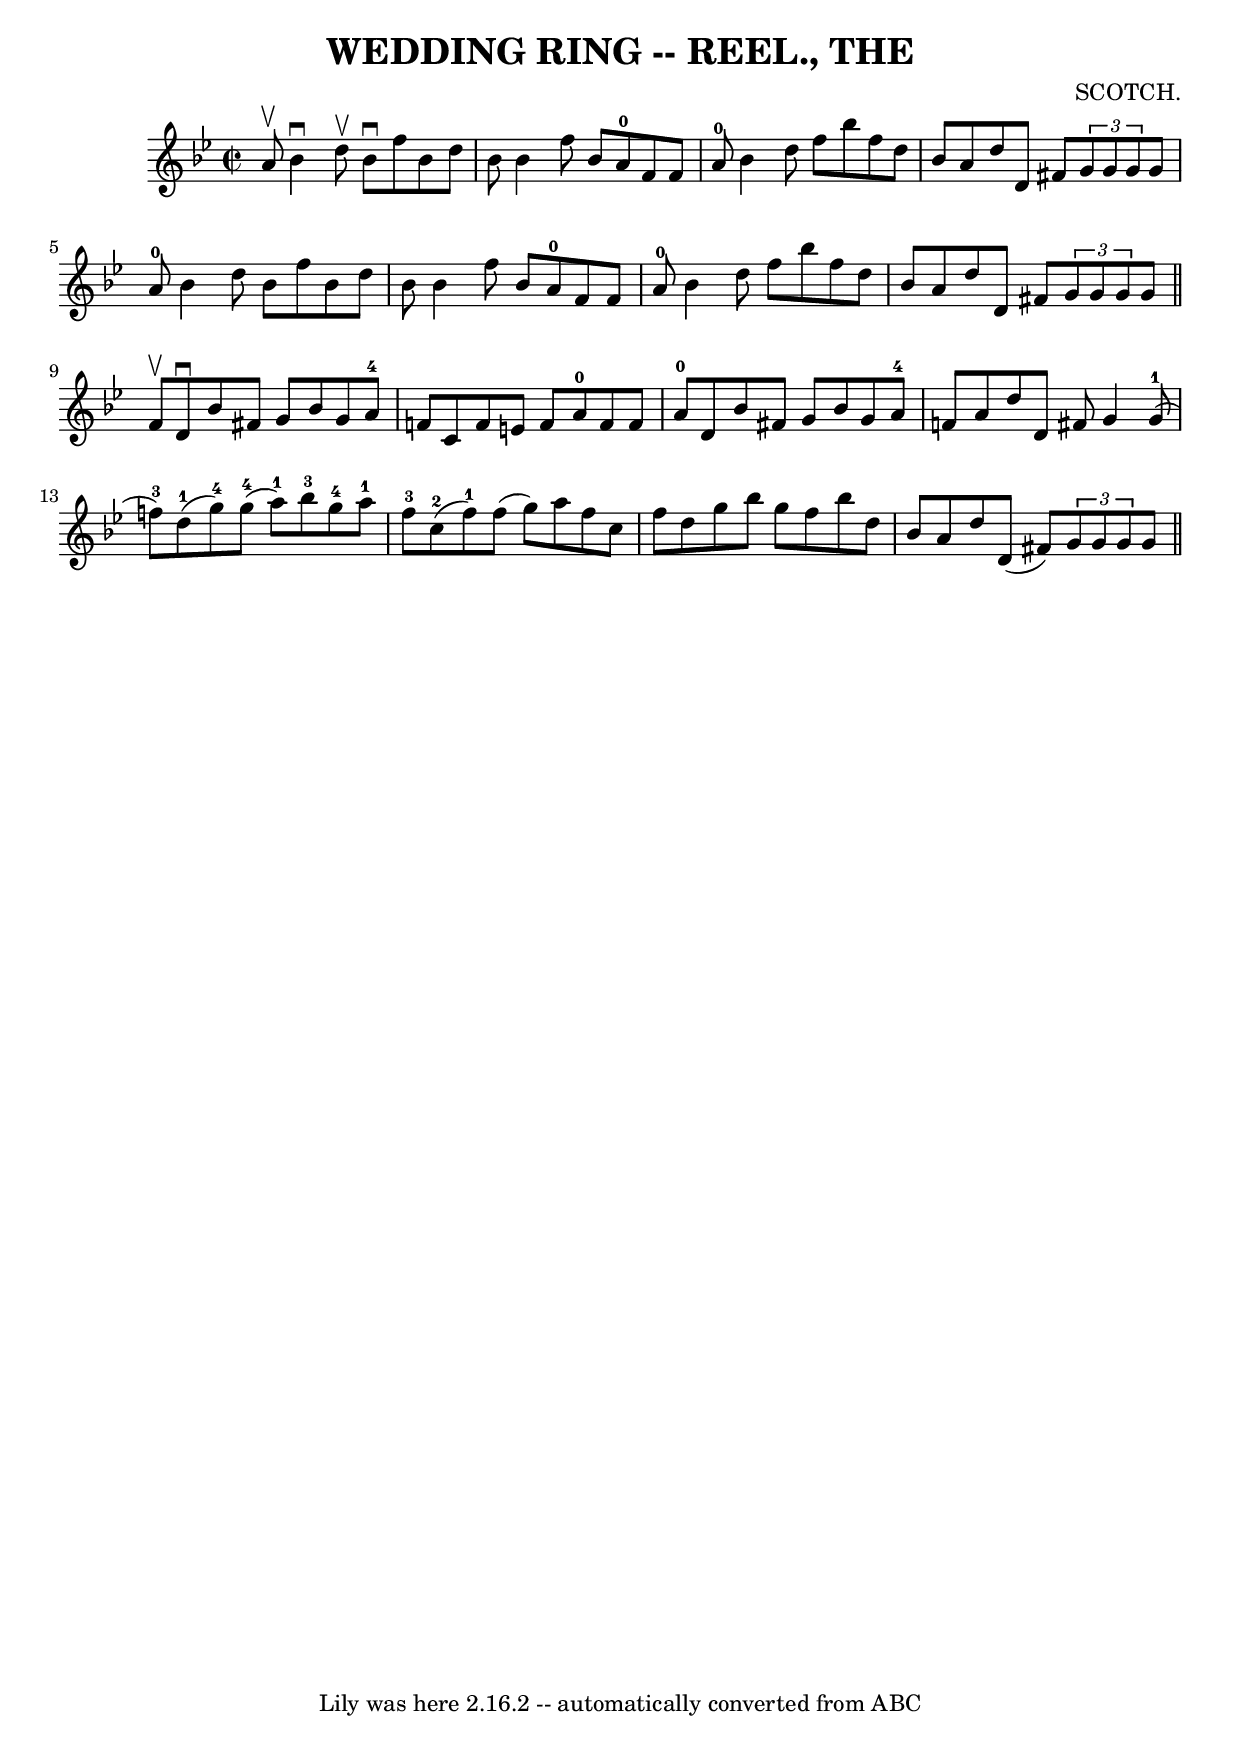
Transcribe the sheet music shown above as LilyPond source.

\version "2.16.2"
\include "Mammoth.ily"
\header {
  %% book = "Coles"
  composer = "SCOTCH."
  crossRefNumber = "2"
  footnotes = ""
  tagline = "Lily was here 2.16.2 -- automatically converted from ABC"
  title = "WEDDING RING -- REEL., THE"

}
voicedefault =  {


  \override Staff.TimeSignature #'style = #'C
  \time 2/2 
  \key bes \major a'8^\upbow |
  bes'4^\downbow d''8^\upbow bes'8^\downbow f''8 bes'8 d''8 bes'8  |
  bes'4    
  f''8 bes'8 a'8-0 f'8 f'8 a'8-0 |
  bes'4 d''8   
  f''8 bes''8 f''8 d''8 bes'8  |
  a'8 d''8 d'8    
  fis'8    \times 2/3 { g'8 g'8 g'8  
		      } g'8 a'8-0 |
  
  bes'4 d''8 bes'8 f''8 bes'8 d''8 bes'8  |
  bes'4    
  f''8 bes'8 a'8-0 f'8 f'8 a'8-0 |
  bes'4 d''8   
  f''8 bes''8 f''8 d''8 bes'8  |
  a'8 d''8 d'8    
  fis'8    \times 2/3 { g'8 g'8 g'8  
		      } g'8  \bar "||" f'8^\upbow  |
  d'8^\downbow bes'8 fis'8 g'8 bes'8 g'8 a'8-4   
  f'!8  |
  c'8 f'8 e'8 f'8 a'8-0 f'8 f'8 a'8-0 |
  d'8 bes'8 fis'8 g'8 bes'8 g'8 a'8-4 f'!8  |
  a'8 d''8 d'8 fis'8 g'4 g'8-1(f''!8-3)  |
  d''8-1(g''8-4) g''8-4(a''8-1)     
  bes''8-3 g''8-4 a''8-1 f''8-3 |
  c''8-2(f''8-1) f''8 (g''8) a''8 f''8 c''8 f''8  |
  d''8    
  g''8 bes''8 g''8 f''8 bes''8 d''8 bes'8  |
  a'8    
  d''8 d'8 (fis'8)   \times 2/3 { g'8 g'8 g'8  
				} g'8  
  \bar "||"   

}

\score{
  <<

    \context Staff="default"
    {
      \voicedefault 
      
    }

  >>
  \layout {
    
  }
  \midi {
  }

}
